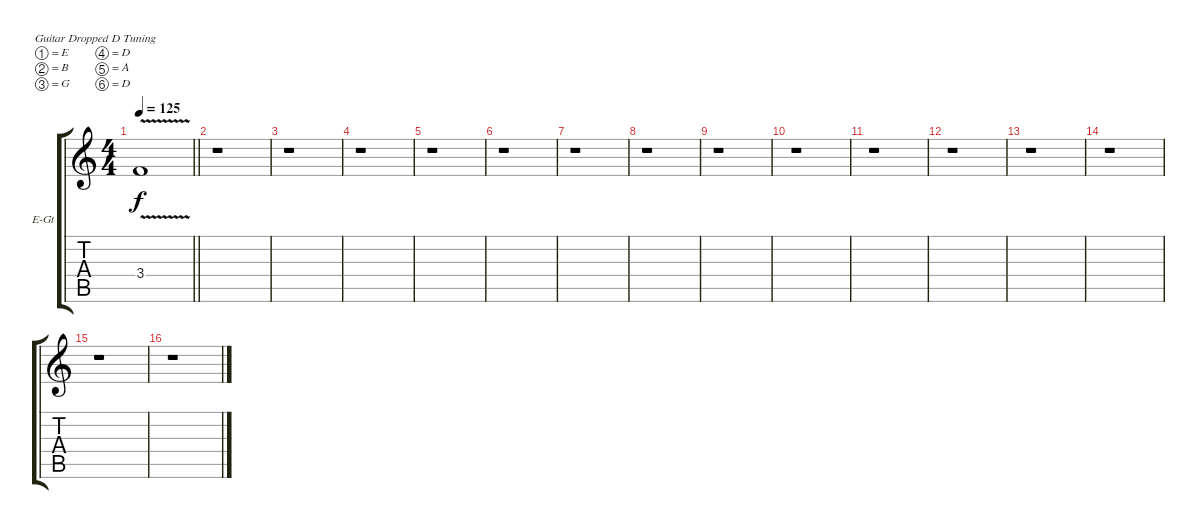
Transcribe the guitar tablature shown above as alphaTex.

\bracketExtendMode groupsimilarinstruments
\firstSystemTrackNameOrientation horizontal
\otherSystemsTrackNameOrientation horizontal
\track ("Zacky Lead" "E-Gt") {instrument distortionguitar}
\staff {score tabs}
\tuning (E4 B3 G3 D3 A2 D2)
\ts (4 4)
\tempo 125
\clef g2
\barLineRight lightlight
\ks c
3.4{v t}.1{dy f} |
r.1 |
r.1 |
r.1 |
r.1 |
r.1 |
r.1 |
r.1 |
r.1 |
r.1 |
r.1 |
r.1 |
r.1 |
r.1 |
r.1 |
r.1
